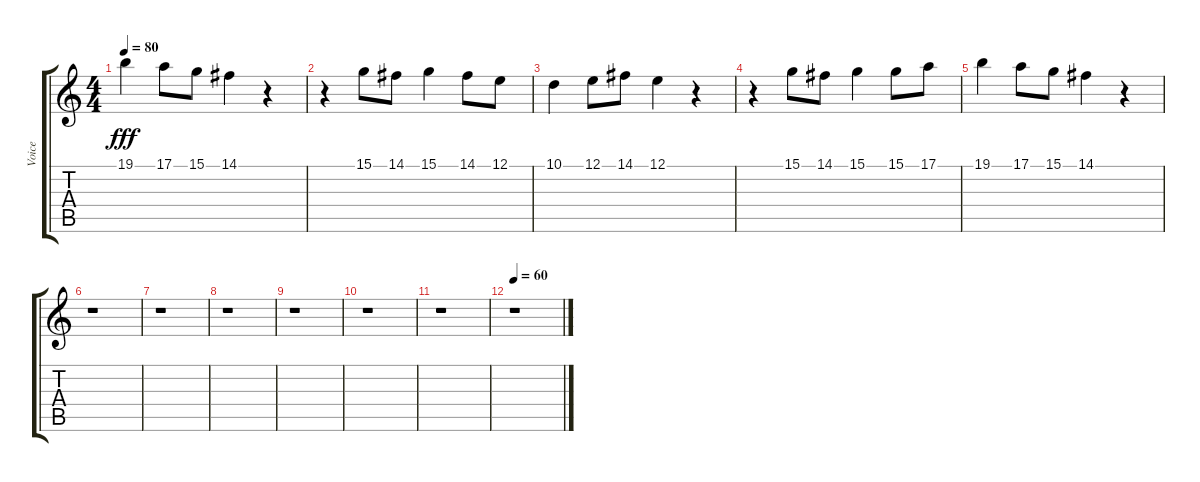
\track ("Voice" "Voice") {instrument choiraahs}
\staff {score tabs}
\tuning (E4 B3 G3 D3 A2 E2) {hide}
\ts (4 4)
\tempo 80
\clef g2
\ks c
19.1.4{dy fff} 17.1.8 15.1.8 14.1.4 r.4 |
r.4 15.1.8 14.1.8 15.1.4 14.1.8 12.1.8 |
10.1.4 12.1.8 14.1.8 12.1.4 r.4 |
r.4 15.1.8 14.1.8 15.1.4 15.1.8 17.1.8 |
19.1.4 17.1.8 15.1.8 14.1.4 r.4 |
r.1 |
r.1 |
r.1 |
r.1 |
r.1 |
r.1 |
\tempo 60
r.1
